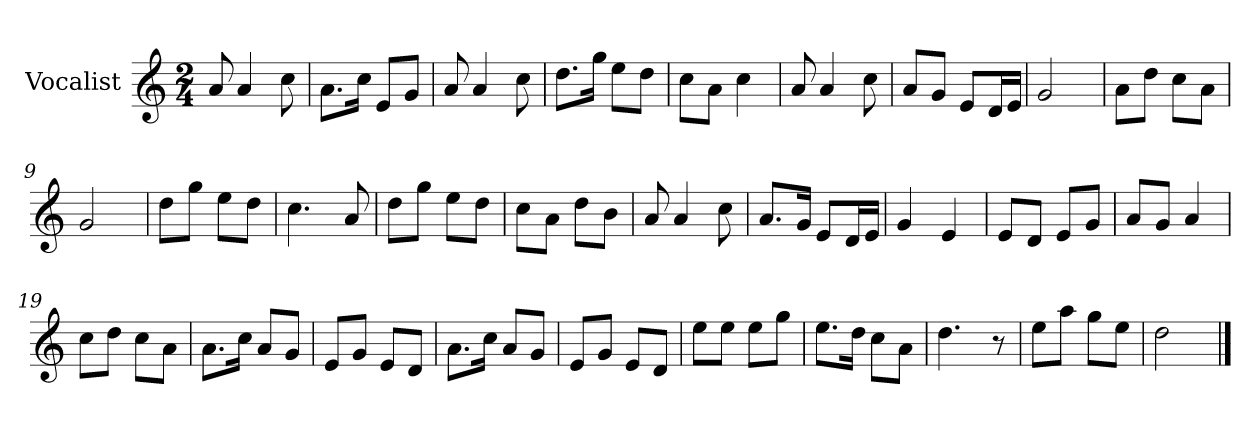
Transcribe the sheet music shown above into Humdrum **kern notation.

**kern
*part1
*staff1
*I"Vocalist
*k[]
*C:
*M2/4
=
8a
4a
8cc
=1
8.aL
16ccJk
8eL
8gJ
=2
8a
4a
8cc
=3
8.ddL
16ggJk
8eeL
8ddJ
=4
8ccL
8aJ
4cc
=5
8a
4a
8cc
=6
8aL
8gJ
8eL
16dL
16eJJ
=7
2g
=8
8aL
8ddJ
8ccL
8aJ
=9
2g
=10
8ddL
8ggJ
8eeL
8ddJ
=11
4.cc
8a
=12
8ddL
8ggJ
8eeL
8ddJ
=13
8ccL
8aJ
8ddL
8bJ
=14
8a
4a
8cc
=15
8.aL
16gJk
8eL
16dL
16eJJ
=16
4g
4e
=17
8eL
8dJ
8eL
8gJ
=18
8aL
8gJ
4a
=19
8ccL
8ddJ
8ccL
8aJ
=20
8.aL
16ccJk
8aL
8gJ
=21
8eL
8gJ
8eL
8dJ
=22
8.aL
16ccJk
8aL
8gJ
=23
8eL
8gJ
8eL
8dJ
=24
8eeL
8eeJ
8eeL
8ggJ
=25
8.eeL
16ddJk
8ccL
8aJ
=26
4.dd
8r
=27
8eeL
8aaJ
8ggL
8eeJ
=28
2dd
==
*-
